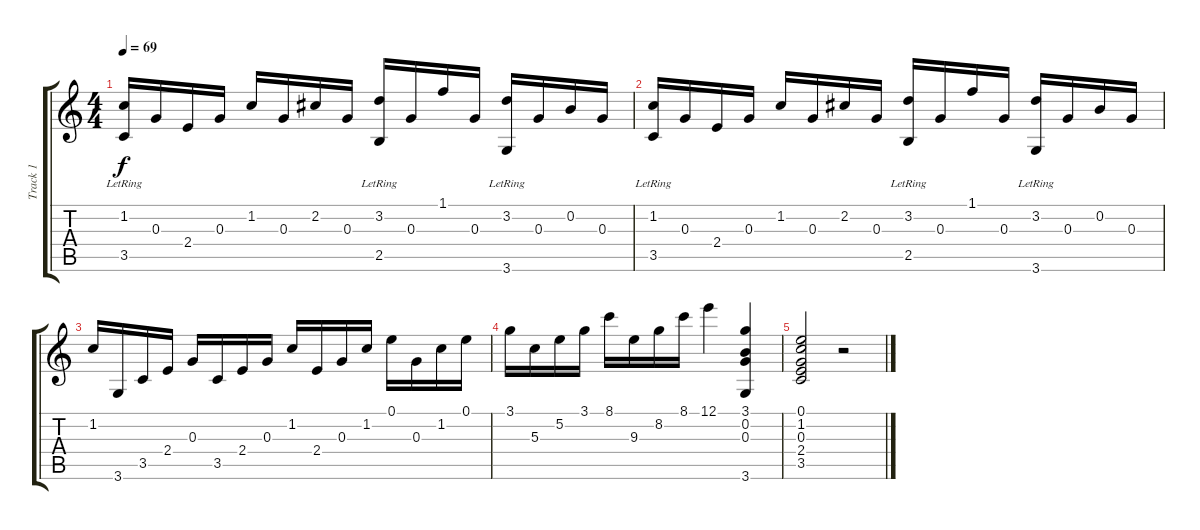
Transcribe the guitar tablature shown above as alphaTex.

\track ("Track 1" "Track 1") {instrument acousticguitarnylon}
\staff {score tabs}
\tuning (E4 B3 G3 D3 A2 E2) {hide}
\ts (4 4)
\tempo 69
\clef g2
\ks c
(1.2 3.5{lr}).16{dy f} 0.3.16 2.4.16 0.3.16 1.2.16 0.3.16 2.2.16 0.3.16 (3.2 2.5{lr}).16 0.3.16 1.1.16 0.3.16 (3.2 3.6{lr}).16 0.3.16 0.2.16 0.3.16 |
(1.2 3.5{lr}).16 0.3.16 2.4.16 0.3.16 1.2.16 0.3.16 2.2.16 0.3.16 (3.2 2.5{lr}).16 0.3.16 1.1.16 0.3.16 (3.2 3.6{lr}).16 0.3.16 0.2.16 0.3.16 |
1.2.16 3.6.16 3.5.16 2.4.16 0.3.16 3.5.16 2.4.16 0.3.16 1.2.16 2.4.16 0.3.16 1.2.16 0.1.16 0.3.16 1.2.16 0.1.16 |
3.1.16 5.3.16 5.2.16 3.1.16 8.1.16 9.3.16 8.2.16 8.1.16 12.1.4 (3.1 0.2 0.3 3.6).4 |
(0.1 1.2 0.3 2.4 3.5).2 r.2
